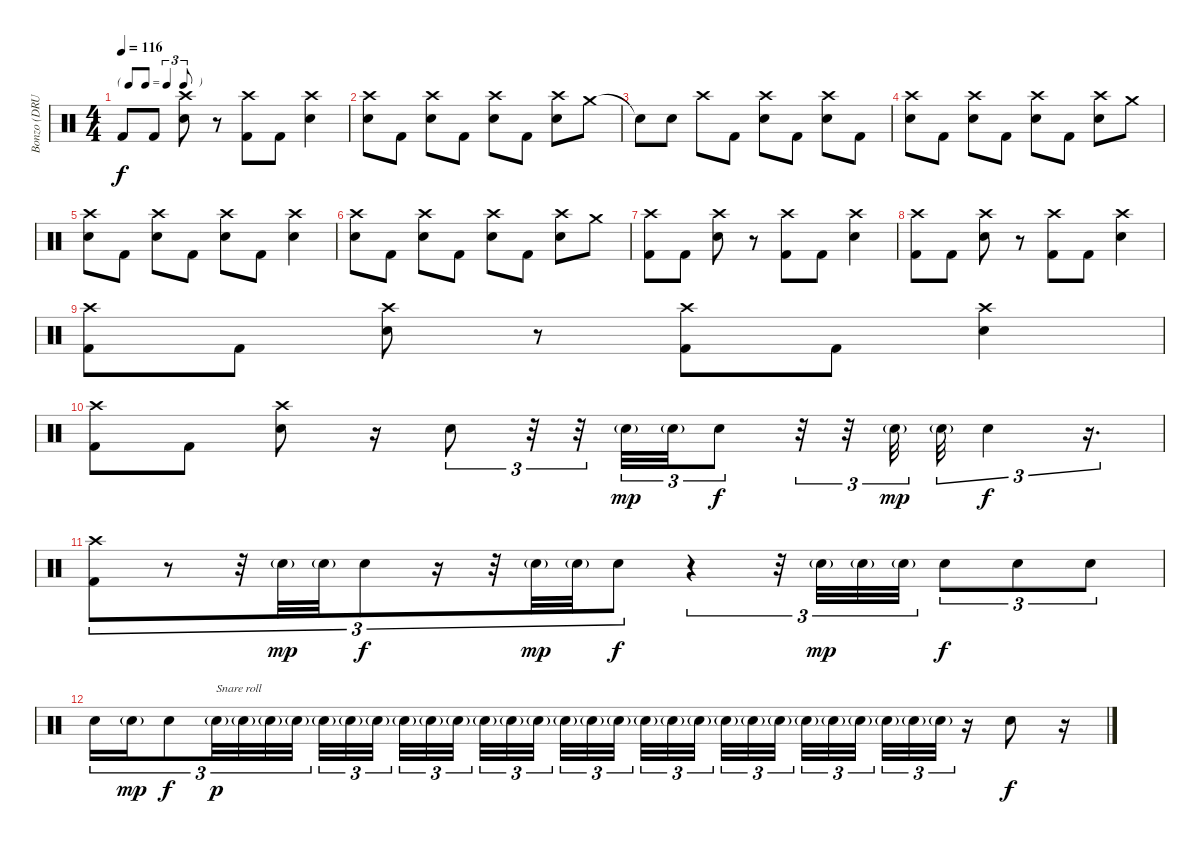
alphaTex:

\track ("Bonzo (DRUMS)" "Bonzo (DRU") {instrument percussion}
\staff {score}
\articulation defaults
\ts (4 4)
\tf triplet8th
\tempo 116
\clef neutral
\ks c "Kick (hit) 2".8{dy f} "Kick (hit) 2".8
("Crash high (hit)" "Snare (hit) 2").8 r.8 ("Crash high (hit)" "Kick (hit) 2").8 "Kick (hit) 2".8 ("Crash high (hit)" "Snare (hit) 2").4 |
("Crash high (hit)" "Snare (hit) 2").8 "Kick (hit) 2".8 ("Crash high (hit)" "Snare (hit) 2").8 "Kick (hit) 2".8 ("Crash high (hit)" "Snare (hit) 2").8 "Kick (hit) 2".8 ("Crash high (hit)" "Snare (hit) 2").8 "Crash medium (hit)".8 |
"Snare (hit)"{t}.8 "Snare (hit) 2".8 "Crash high (hit)".8 "Kick (hit) 2".8 ("Crash high (hit)" "Snare (hit) 2").8 "Kick (hit) 2".8 ("Crash high (hit)" "Snare (hit) 2").8 "Kick (hit) 2".8 |
("Crash high (hit)" "Snare (hit) 2").8 "Kick (hit) 2".8 ("Crash high (hit)" "Snare (hit) 2").8 "Kick (hit) 2".8 ("Crash high (hit)" "Snare (hit) 2").8 "Kick (hit) 2".8 ("Crash high (hit)" "Snare (hit) 2").8 "Crash medium (hit)".8 |
("Crash high (hit)" "Snare (hit) 2").8 "Kick (hit) 2".8 ("Crash high (hit)" "Snare (hit) 2").8 "Kick (hit) 2".8 ("Crash high (hit)" "Snare (hit) 2").8 "Kick (hit) 2".8 ("Crash high (hit)" "Snare (hit) 2").4 |
("Crash high (hit)" "Snare (hit) 2").8 "Kick (hit) 2".8 ("Crash high (hit)" "Snare (hit) 2").8 "Kick (hit) 2".8 ("Crash high (hit)" "Snare (hit) 2").8 "Kick (hit) 2".8 ("Crash high (hit)" "Snare (hit) 2").8 "Crash medium (hit)".8 |
("Crash high (hit)" "Kick (hit) 2").8 "Kick (hit) 2".8 ("Crash high (hit)" "Snare (hit) 2").8 r.8 ("Crash high (hit)" "Kick (hit) 2").8 "Kick (hit) 2".8 ("Crash high (hit)" "Snare (hit) 2").4 |
("Crash high (hit)" "Kick (hit) 2").8 "Kick (hit) 2".8 ("Crash high (hit)" "Snare (hit) 2").8 r.8 ("Crash high (hit)" "Kick (hit) 2").8 "Kick (hit) 2".8 ("Crash high (hit)" "Snare (hit) 2").4 |
("Crash high (hit)" "Kick (hit) 2").8 "Kick (hit) 2".8 ("Crash high (hit)" "Snare (hit) 2").8 r.8 ("Crash high (hit)" "Kick (hit) 2").8 "Kick (hit) 2".8 ("Crash high (hit)" "Snare (hit) 2").4 |
("Crash high (hit)" "Kick (hit) 2").8 "Kick (hit) 2".8 ("Crash high (hit)" "Snare (hit) 2").8 r.16 "Snare (hit) 2".8{tu (3 2)} r.32{tu (3 2)} r.32{tu (3 2)} "Snare (hit) 2"{g}.32{tu (3 2) dy mp} "Snare (hit) 2"{g}.32{tu (3 2)} "Snare (hit) 2".8{tu (3 2) dy f} r.32{tu (3 2)} r.32{tu (3 2)} "Snare (hit) 2"{g}.32{tu (3 2) dy mp} "Snare (hit) 2"{g}.32{tu (3 2)} "Snare (hit) 2".4{tu (3 2) dy f} r.16{d tu (3 2)} |
("Crash high (hit)" "Kick (hit) 2").8{tu (3 2)} r.8{tu (3 2)} r.32{tu (3 2)} "Snare (hit) 2"{g}.32{tu (3 2) dy mp} "Snare (hit) 2"{g}.32{tu (3 2)} "Snare (hit) 2".8{tu (3 2) dy f} r.16{tu (3 2)} r.32{tu (3 2)} "Snare (hit) 2"{g}.32{tu (3 2) dy mp} "Snare (hit) 2"{g}.32{tu (3 2)} "Snare (hit) 2".8{tu (3 2) dy f} r.4{tu (3 2)} r.32{tu (3 2)} "Snare (hit) 2"{g}.32{tu (3 2) dy mp} "Snare (hit) 2"{g}.32{tu (3 2)} "Snare (hit) 2"{g}.32{tu (3 2)} "Snare (hit) 2".8{tu (3 2) dy f} "Snare (hit) 2".8{tu (3 2)} "Snare (hit) 2".8{tu (3 2)} |
"Snare (hit) 2".16{tu (3 2)} "Snare (hit) 2"{g}.16{tu (3 2) dy mp} "Snare (hit) 2".8{tu (3 2) dy f} "Snare (hit) 2"{g}.32{tu (3 2) txt "Snare roll" dy p} "Snare (hit) 2"{g}.32{tu (3 2)} "Snare (hit) 2"{g}.32{tu (3 2)} "Snare (hit) 2"{g}.32{tu (3 2)} "Snare (hit) 2"{g}.32{tu (3 2)} "Snare (hit) 2"{g}.32{tu (3 2)} "Snare (hit) 2"{g}.32{tu (3 2)} "Snare (hit) 2"{g}.32{tu (3 2)} "Snare (hit) 2"{g}.32{tu (3 2)} "Snare (hit) 2"{g}.32{tu (3 2)} "Snare (hit) 2"{g}.32{tu (3 2)} "Snare (hit) 2"{g}.32{tu (3 2)} "Snare (hit) 2"{g}.32{tu (3 2)} "Snare (hit) 2"{g}.32{tu (3 2)} "Snare (hit) 2"{g}.32{tu (3 2)} "Snare (hit) 2"{g}.32{tu (3 2)} "Snare (hit) 2"{g}.32{tu (3 2)} "Snare (hit) 2"{g}.32{tu (3 2)} "Snare (hit) 2"{g}.32{tu (3 2)} "Snare (hit) 2"{g}.32{tu (3 2)} "Snare (hit) 2"{g}.32{tu (3 2)} "Snare (hit) 2"{g}.32{tu (3 2)} "Snare (hit) 2"{g}.32{tu (3 2)} "Snare (hit) 2"{g}.32{tu (3 2)} "Snare (hit) 2"{g}.32{tu (3 2)} "Snare (hit) 2"{g}.32{tu (3 2)} "Snare (hit) 2"{g}.32{tu (3 2)} "Snare (hit) 2"{g}.32{tu (3 2)} r.16 "Snare (hit) 2".8{dy f} r.16
